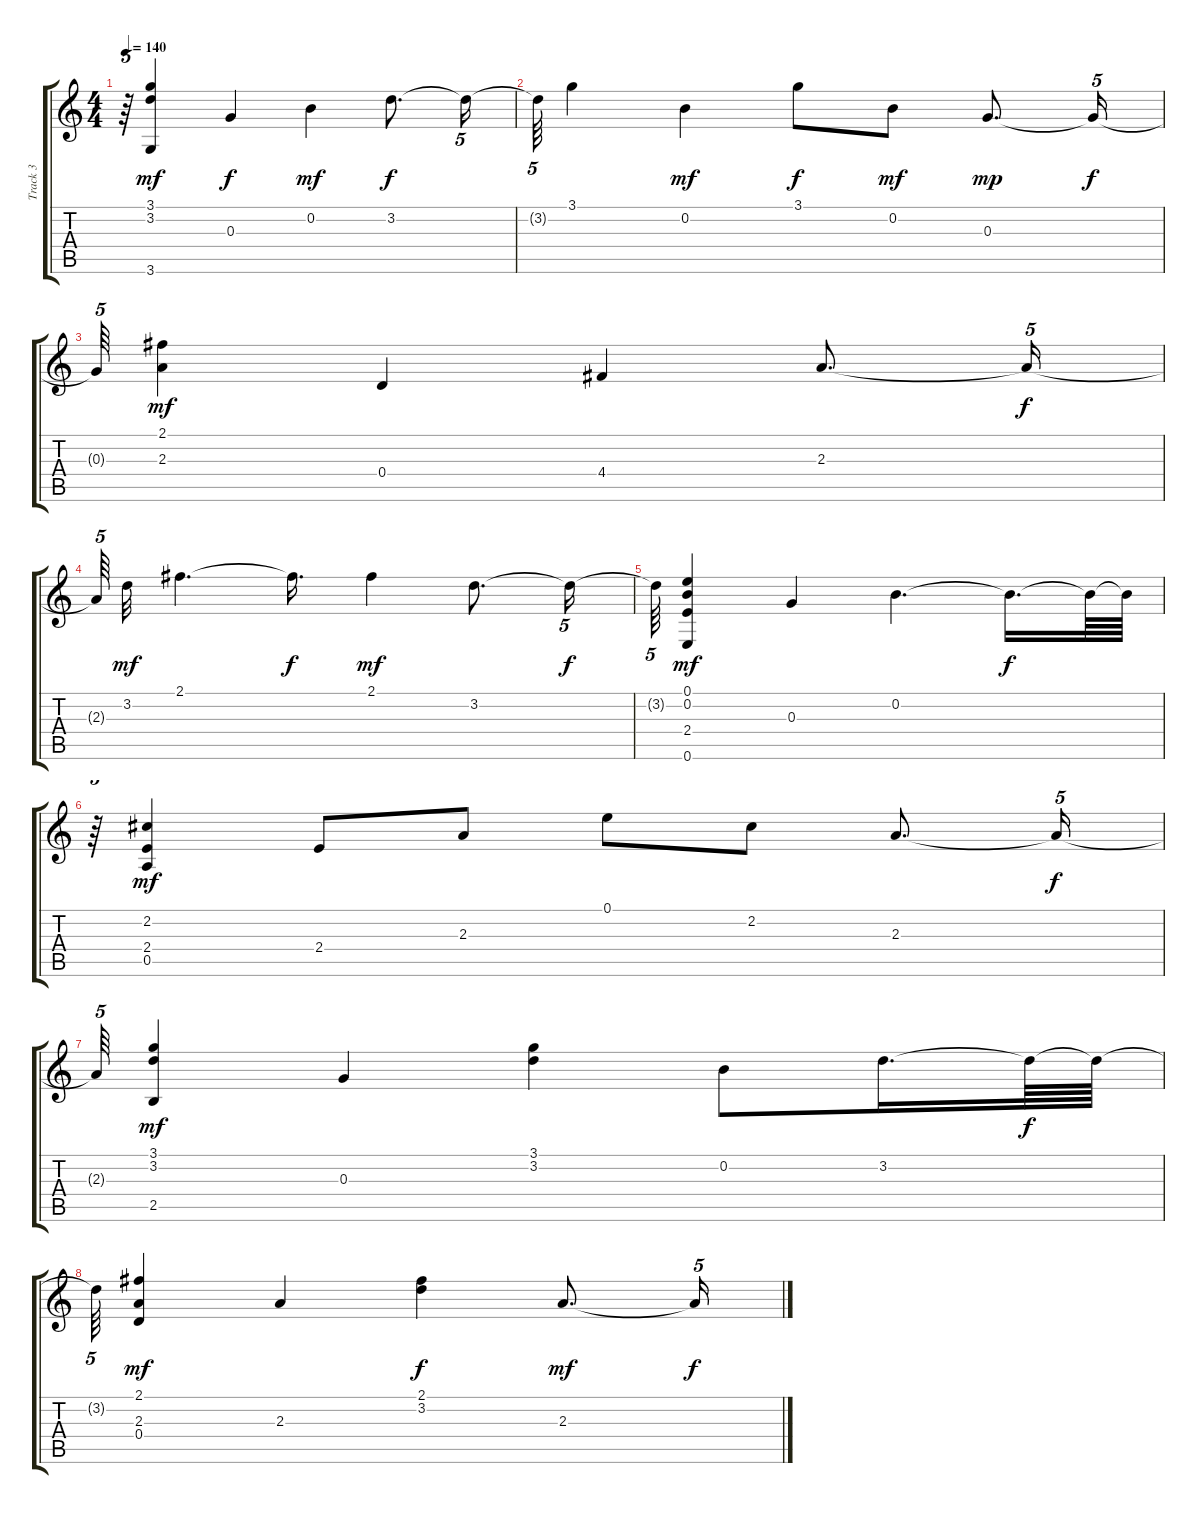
\track ("Track 3" "Track 3") {instrument acousticguitarsteel}
\staff {score tabs}
\tuning (E4 B3 G3 D3 A2 E2) {hide}
\ts (4 4)
\tempo 140
\clef g2
\ks c
r.64{tu (5 4) dy f} (3.1 3.2 3.6).4{dy mf} 0.3.4{dy f} 0.2.4{dy mf} 3.2.8{d dy f} 3.2{t}.16{tu (5 4)} |
3.2{t}.64{tu (5 4)} 3.1.4 0.2.4{dy mf} 3.1.8{dy f} 0.2.8{dy mf} 0.3.8{d dy mp} 0.3{t}.16{tu (5 4) dy f} |
0.3{t}.64{tu (5 4)} (2.1 2.3).4{dy mf} 0.4.4 4.4.4 2.3.8{d} 2.3{t}.16{tu (5 4) dy f} |
2.3{t}.64{tu (5 4)} 3.2.32{dy mf} 2.1.4{d} 2.1{t}.16{d dy f} 2.1.4{dy mf} 3.2.8{d} 3.2{t}.16{tu (5 4) dy f} |
3.2{t}.64{tu (5 4)} (0.1 0.2 2.4 0.6).4{dy mf} 0.3.4 0.2.4{d} 0.2{t}.16{d dy f} 0.2{t}.64 0.2{t}.64 |
r.64{tu (5 4)} (2.2 2.4 0.5).4{dy mf} 2.4.8 2.3.8 0.1.8 2.2.8 2.3.8{d} 2.3{t}.16{tu (5 4) dy f} |
2.3{t}.64{tu (5 4)} (3.1 3.2 2.5).4{dy mf} 0.3.4 (3.1 3.2).4 0.2.8 3.2.16{d} 3.2{t}.64{dy f} 3.2{t}.64 |
3.2{t}.64{tu (5 4)} (2.1 2.3 0.4).4{dy mf} 2.3.4 (2.1 3.2).4{dy f} 2.3.8{d dy mf} 2.3{t}.16{tu (5 4) dy f}
